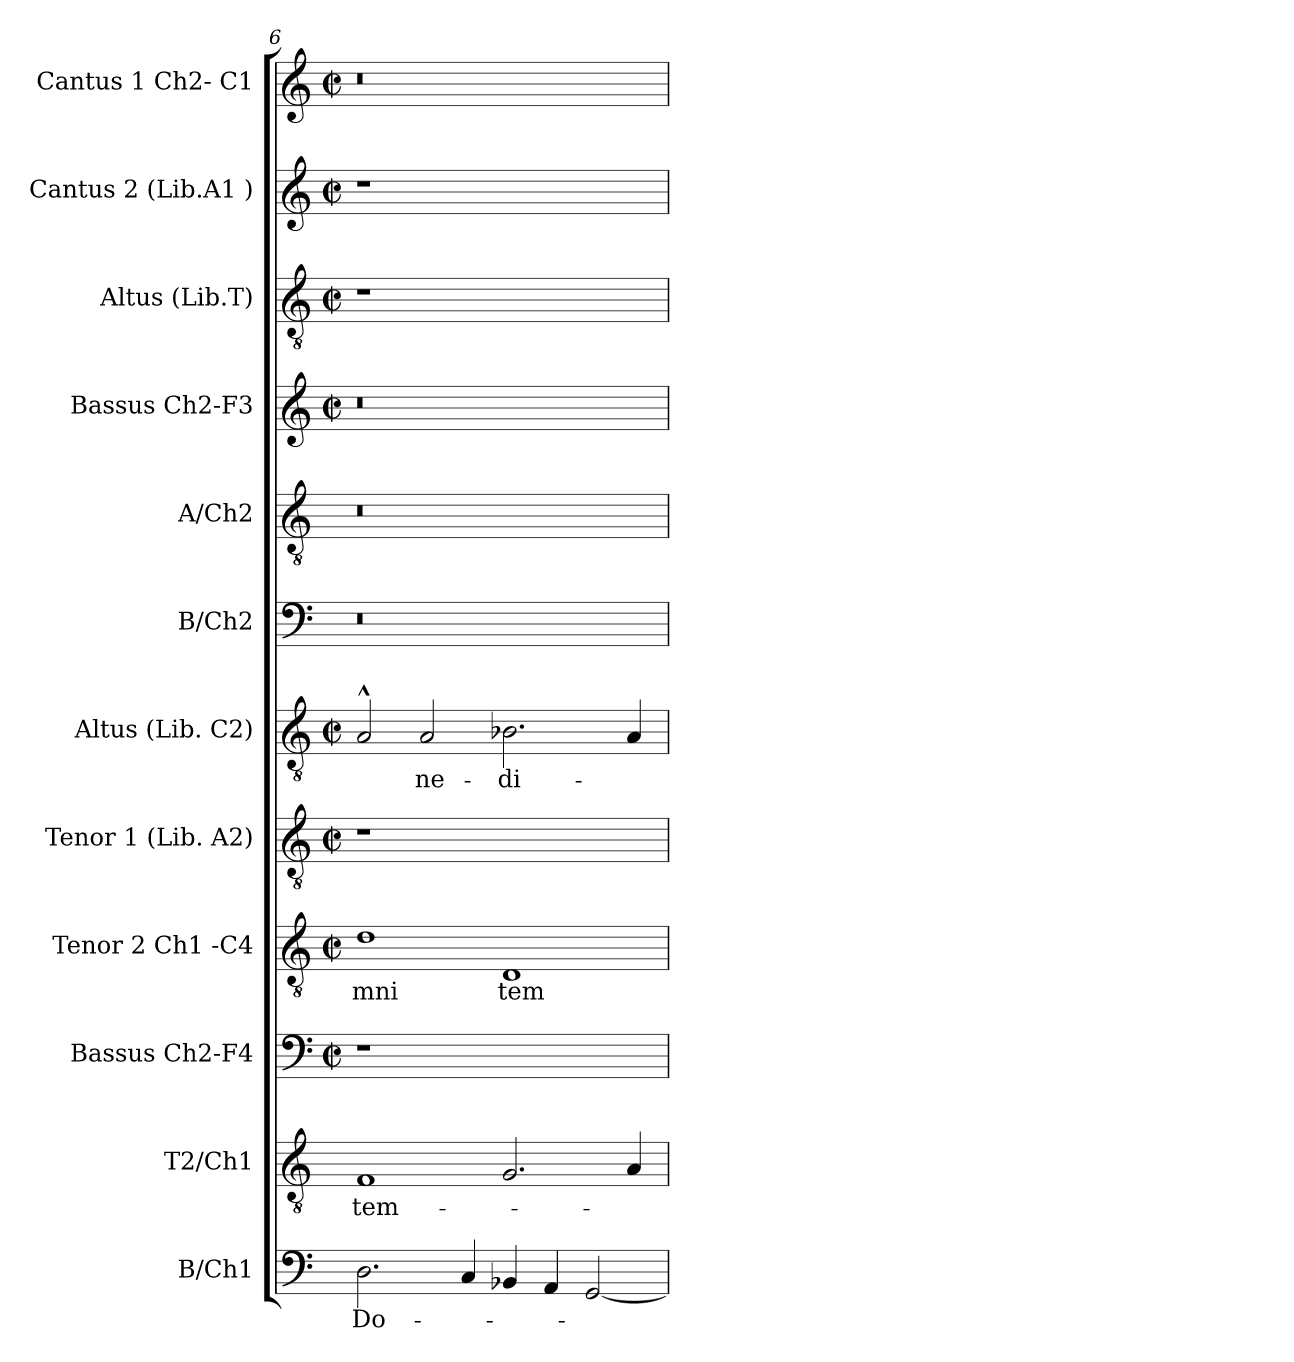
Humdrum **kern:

**kern	**text	**kern	**text	**kern	**kern	**text	**kern	**kern	**text	**kern	**kern	**kern	**kern	**kern	**kern
*part12	*part12	*part11	*part11	*part10	*part9	*part9	*part8	*part7	*part7	*part6	*part5	*part4	*part3	*part2	*part1
*staff12	*staff12	*staff11	*staff11	*staff10	*staff9	*staff9	*staff8	*staff7	*staff7	*staff6	*staff5	*staff4	*staff3	*staff2	*staff1
*I"B/Ch1	*	*I"T2/Ch1	*	*I"Bassus  Ch2-F4	*I"Tenor 2  Ch1 -C4	*	*I"Tenor 1  (Lib. A2)	*I"Altus  (Lib. C2)	*	*I"B/Ch2	*I"A/Ch2	*I"Bassus  Ch2-F3	*I"Altus  (Lib.T)	*I"Cantus 2  (Lib.A1 )	*I"Cantus 1  Ch2- C1
*I'B/Ch1	*	*I'T2/Ch1	*	*I'Ch	*I'T1 /Ch1	*	*	*I'C2	*	*I'B/Ch2	*I'A/Ch2	*	*	*	*I'C1 /Ch2
!!LO:LB:g=z
*clefF4	*	*clefGv2	*	*clefF4	*clefGv2	*	*clefGv2	*clefGv2	*	*clefF4	*clefGv2	*clefG2	*clefGv2	*clefG2	*clefG2
*	*	*	*	*M2/2	*M2/2	*	*M2/2	*M2/2	*	*	*	*M2/2	*M2/2	*M2/2	*M2/2
*	*	*	*	*met(c|)	*met(c|)	*	*met(c|)	*met(c|)	*	*	*	*met(c|)	*met(c|)	*met(c|)	*met(c|)
=6	=6	=6	=6	=6	=6	=6	=6	=6	=6	=6	=6	=6	=6	=6	=6
!	!LO:LY:b:cj	!	!LO:LY:b:cj	!	!	!LO:LY:b:cj	!	!	!	!	!	!	!	!	!
2.D\	Do-	1F	tem-	1r	1d	mni	1r	2A^^</	.	0r	0r	0r	1r	1r	0r
!	!	!	!	!	!	!	!	!	!LO:LY:b:cj	!	!	!	!	!	!
.	.	.	.	.	.	.	.	2A/	-ne-	.	.	.	.	.	.
4C/	.	.	.	.	.	.	.	.	.	.	.	.	.	.	.
!	!	!	!	!	!	!LO:LY:b:cj	!	!	!LO:LY:b:cj	!	!	!	!	!	!
4BB-X/	.	2.G/	.	1ryy	[<1D	tem-	1ryy	2.B-X\	-di-	.	.	.	1ryy	1ryy	.
4AA/	.	.	.	.	.	.	.	.	.	.	.	.	.	.	.
[<2GG/	.	.	.	.	.	.	.	.	.	.	.	.	.	.	.
.	.	4A/	.	.	.	.	.	4A/	.	.	.	.	.	.	.
=	=	=	=	=	=	=	=	=	=	=	=	=	=	=	=
*-	*-	*-	*-	*-	*-	*-	*-	*-	*-	*-	*-	*-	*-	*-	*-
